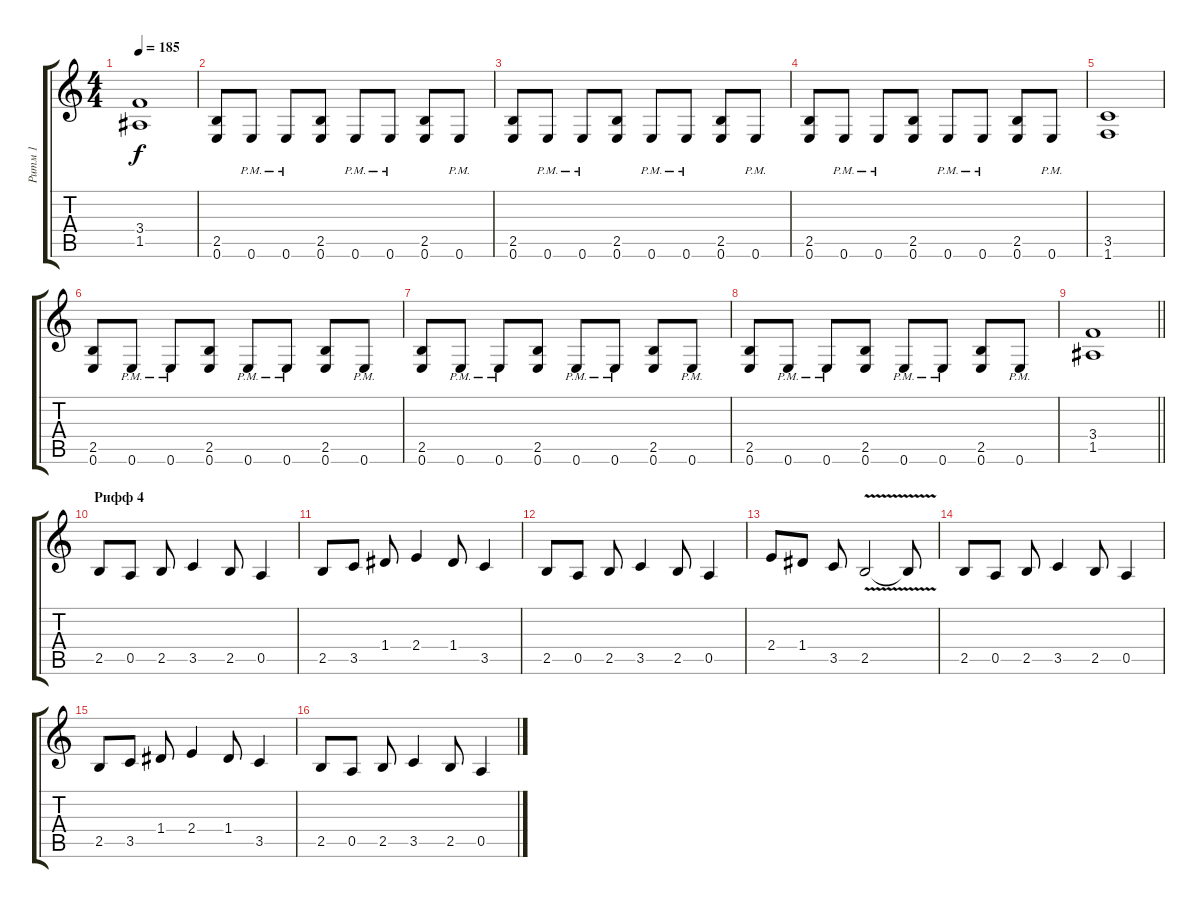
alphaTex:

\track ("Ритм 1" "Ритм 1") {instrument distortionguitar}
\staff {score tabs}
\tuning (E4 B3 G3 D3 A2 E2) {hide}
\ts (4 4)
\tempo 185
\clef g2
\ks c
(3.4 1.5).1{dy f} |
(2.5 0.6).8 0.6{pm}.8 0.6{pm}.8 (2.5 0.6).8 0.6{pm}.8 0.6{pm}.8 (2.5 0.6).8 0.6{pm}.8 |
(2.5 0.6).8 0.6{pm}.8 0.6{pm}.8 (2.5 0.6).8 0.6{pm}.8 0.6{pm}.8 (2.5 0.6).8 0.6{pm}.8 |
(2.5 0.6).8 0.6{pm}.8 0.6{pm}.8 (2.5 0.6).8 0.6{pm}.8 0.6{pm}.8 (2.5 0.6).8 0.6{pm}.8 |
(3.5 1.6).1 |
(2.5 0.6).8 0.6{pm}.8 0.6{pm}.8 (2.5 0.6).8 0.6{pm}.8 0.6{pm}.8 (2.5 0.6).8 0.6{pm}.8 |
(2.5 0.6).8 0.6{pm}.8 0.6{pm}.8 (2.5 0.6).8 0.6{pm}.8 0.6{pm}.8 (2.5 0.6).8 0.6{pm}.8 |
(2.5 0.6).8 0.6{pm}.8 0.6{pm}.8 (2.5 0.6).8 0.6{pm}.8 0.6{pm}.8 (2.5 0.6).8 0.6{pm}.8 |
\barLineRight lightlight
(3.4 1.5).1 |
\section ("" "Рифф 4")
2.5.8 0.5.8 2.5.8 3.5.4 2.5.8 0.5.4 |
2.5.8 3.5.8 1.4.8 2.4.4 1.4.8 3.5.4 |
2.5.8 0.5.8 2.5.8 3.5.4 2.5.8 0.5.4 |
2.4.8 1.4.8 3.5.8 2.5{v}.2 2.5{t}.8 |
2.5.8 0.5.8 2.5.8 3.5.4 2.5.8 0.5.4 |
2.5.8 3.5.8 1.4.8 2.4.4 1.4.8 3.5.4 |
2.5.8 0.5.8 2.5.8 3.5.4 2.5.8 0.5.4
